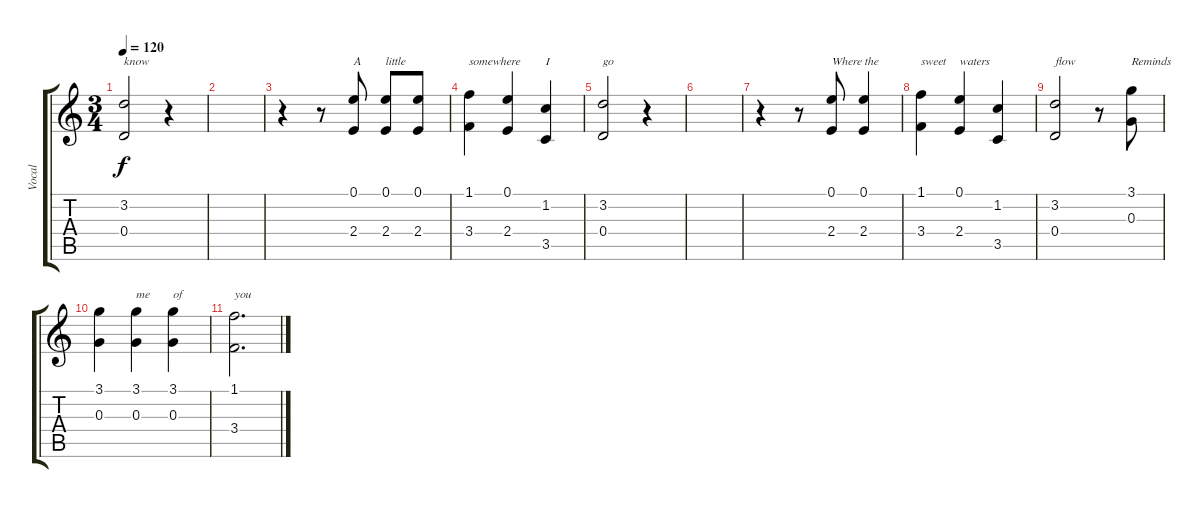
\track ("Vocal" "Vocal") {instrument contrabass}
\staff {score tabs}
\tuning (E4 B3 G3 D3 A2 E2) {hide}
\ts (3 4)
\tempo 120
\clef g2
\ks c
(3.2 0.4).2{txt "know" dy f} r.4 |
|
r.4 r.8 (0.1 2.4).8{txt "A"} (0.1 2.4).8{txt "little"} (0.1 2.4).8 |
(1.1 3.4).4{txt "somewhere"} (0.1 2.4).4 (1.2 3.5).4{txt "I"} |
(3.2 0.4).2{txt "go"} r.4 |
|
r.4 r.8 (0.1 2.4).8{txt "Where the"} (0.1 2.4).4 |
(1.1 3.4).4{txt "sweet"} (0.1 2.4).4{txt "waters"} (1.2 3.5).4 |
(3.2 0.4).2{txt "flow"} r.8 (3.1 0.3).8{txt "Reminds"} |
(3.1 0.3).4 (3.1 0.3).4{txt "me"} (3.1 0.3).4{txt "of"} |
(1.1 3.4).2{d txt "you"}
